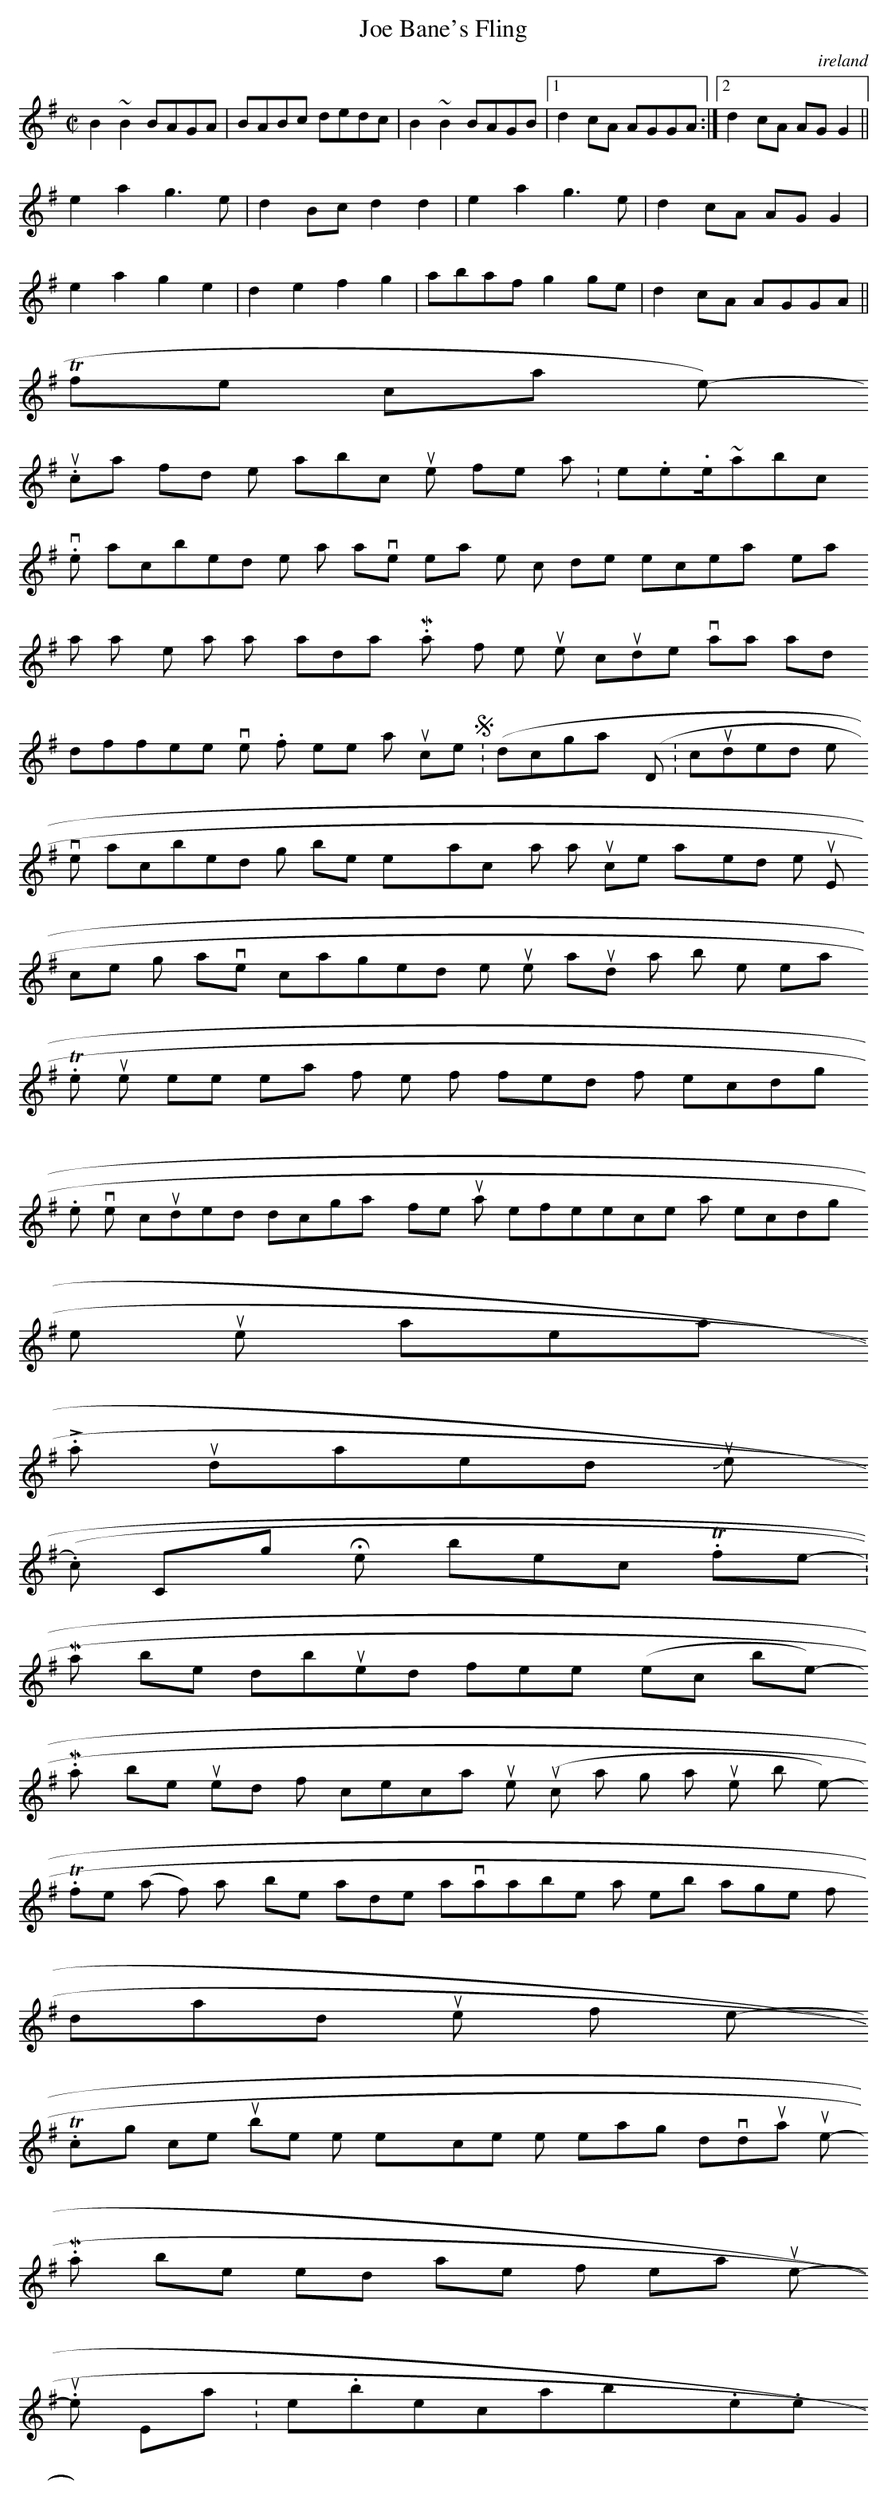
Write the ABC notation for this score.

X:1
T:Joe Bane's Fling
O:ireland
M:C|
K:G
B2~B2 BAGA|BABc dedc|B2~B2 BAGB|1 d2cA AGGA:|2 d2cA AGG2||
e2a2 g3e|d2Bc d2d2|e2a2 g3e|d2cA AGG2|
e2a2 g2e2|d2e2 f2g2|abaf g2ge|d2cA AGGA||
This file contains 100 hornpipes (#1 - #100).
You can find more abc tune files at http://home1.swipnet.se/~w-11382/abc.htm
I've transcribed them as I have learnt them, which does not necessarily mean
that I play them that way nowadays. Many of the tunes include variations and
different versions. If there is a source (S:) or discography (D:) included the
version transcribed might still not be exactly as that source played the tune,
since I might have changed the tune around a bit when I learnt it.
The tunes were learnt from sessions, from friends or from recordings.
When I've included discography, it's often just a reference to what recordings
the tune appears on.
Last updated 10 June 2001.
(c) Copyright 1996-2001 Henrik Norbeck. This file:
- May be distributed freely (with restrictions below).
- May not be used for commercial purposes (such as printing a tune book to sell).
- This file (or parts of it) may not be made available on a web page for
download without permission from me.
- This copyright notice must be kept, except when e-mailing individual tunes.
- May be printed on paper for personal use.
- Questions? E-mail: henrik.norbeck@mailbox.swipnet.se
M:C|
